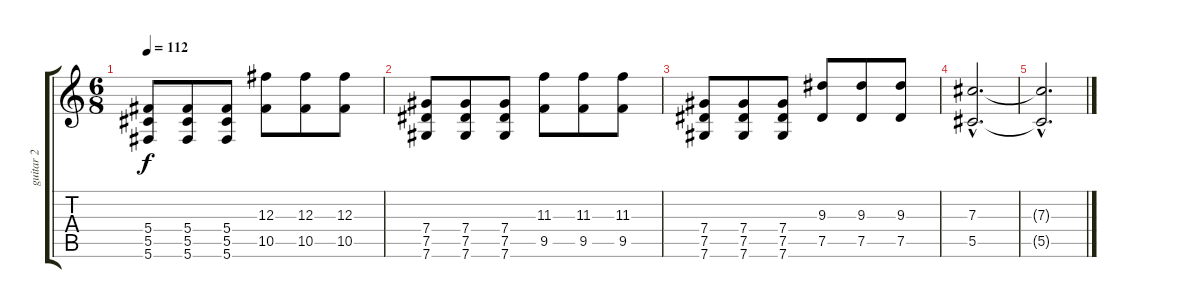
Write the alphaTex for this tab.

\track ("guitar 2" "guitar 2") {instrument overdrivenguitar}
\staff {score tabs}
\tuning (Eb4 Bb3 Gb3 Db3 Ab2 Db2) {hide}
\ts (6 8)
\tempo 112
\clef g2
\ks c
(5.4 5.5 5.6).8{dy f} (5.4 5.5 5.6).8 (5.4 5.5 5.6).8 (12.3 10.5).8 (12.3 10.5).8 (12.3 10.5).8 |
(7.4 7.5 7.6).8 (7.4 7.5 7.6).8 (7.4 7.5 7.6).8 (11.3 9.5).8 (11.3 9.5).8 (11.3 9.5).8 |
(7.4 7.5 7.6).8 (7.4 7.5 7.6).8 (7.4 7.5 7.6).8 (9.3 7.5).8 (9.3 7.5).8 (9.3 7.5).8 |
(7.3{hac} 5.5{hac}).2{d} |
(7.3{hac t} 5.5{hac t}).2{d}
